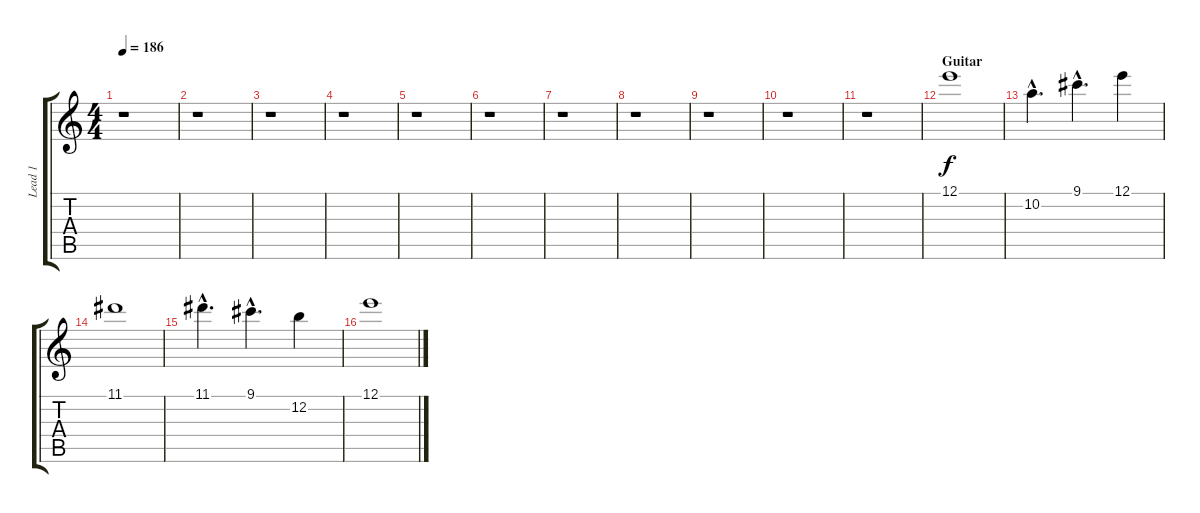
\track ("Lead 1" "Lead 1") {instrument overdrivenguitar}
\staff {score tabs}
\tuning (E4 B3 G3 D3 A2 E2) {hide}
\ts (4 4)
\tempo 186
\clef g2
\ks c
r.1{dy f} |
r.1 |
r.1 |
\section ("" "")
r.1 |
r.1 |
r.1 |
r.1 |
\section ("" "")
r.1 |
r.1 |
r.1 |
r.1 |
\section ("" "Guitar")
12.1.1{volume 13} |
10.2{hac}.4{d} 9.1{hac}.4{d} 12.1.4 |
11.1.1 |
11.1{hac}.4{d} 9.1{hac}.4{d} 12.2.4 |
\section ("" "")
12.1.1
